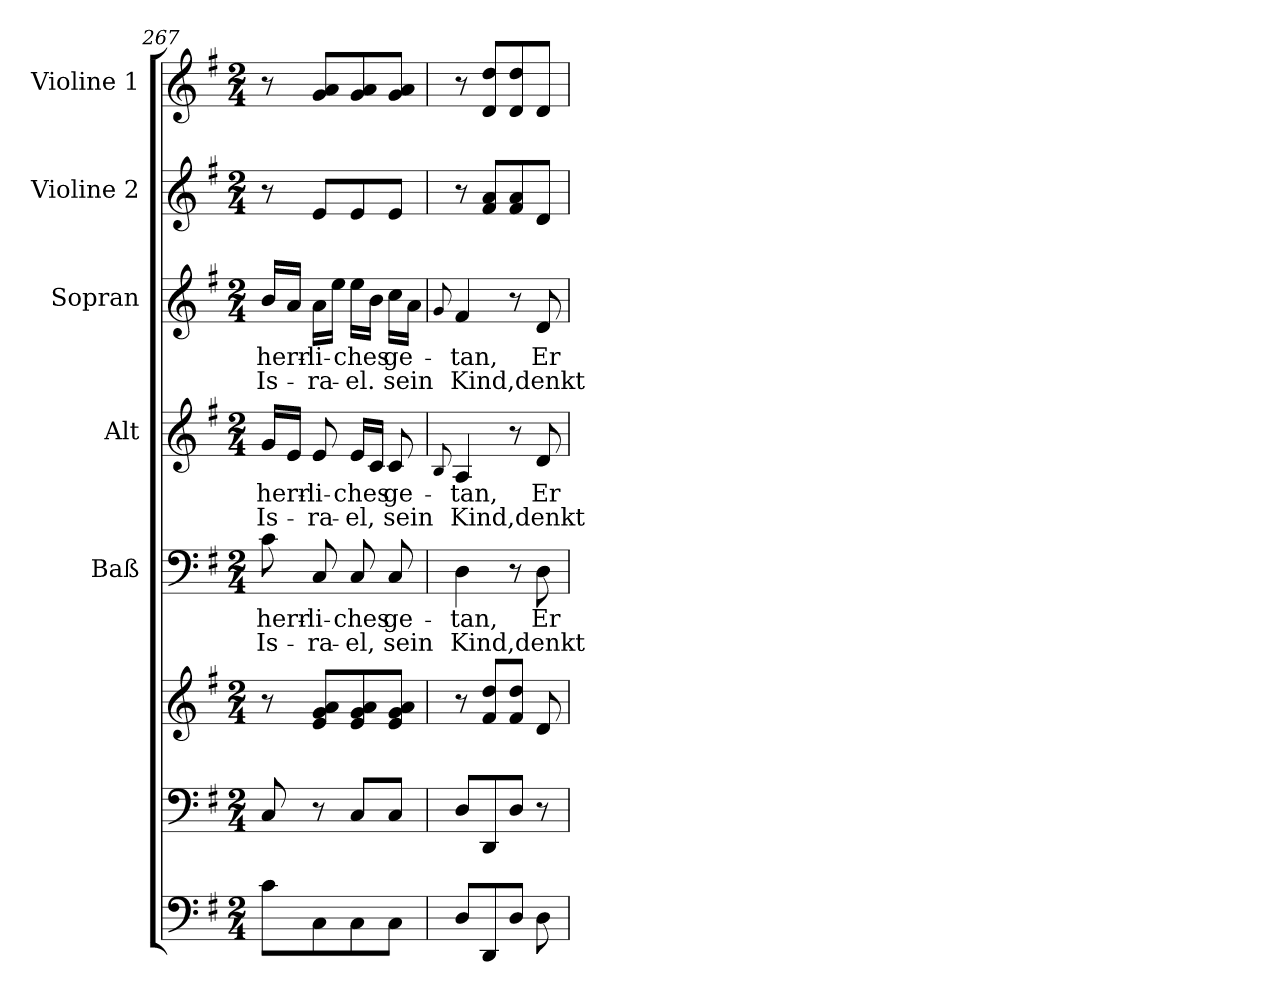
**kern	**kern	**kern	**kern	**text	**text	**kern	**text	**text	**kern	**text	**text	**kern	**kern
*part7	*part6	*part6	*part5	*part5	*part5	*part4	*part4	*part4	*part3	*part3	*part3	*part2	*part1
*staff8	*staff7	*staff6	*staff5	*staff5	*staff5	*staff4	*staff4	*staff4	*staff3	*staff3	*staff3	*staff2	*staff1
*	*	*	*I"Baß	*	*	*I"Alt	*	*	*I"Sopran	*	*	*I"Violine 2	*I"Violine 1
*	*	*	*	*	*	*	*	*	*	*	*	*I'Vln	*I'Vln
*clefF4	*clefF4	*clefG2	*clefF4	*	*	*clefG2	*	*	*clefG2	*	*	*clefG2	*clefG2
*ITrd7c12	*	*	*	*	*	*	*	*	*	*	*	*	*
*k[f#]	*k[f#]	*k[f#]	*k[f#]	*	*	*k[f#]	*	*	*k[f#]	*	*	*k[f#]	*k[f#]
*G:	*G:	*G:	*G:	*	*	*G:	*	*	*G:	*	*	*G:	*G:
*M2/4	*M2/4	*M2/4	*M2/4	*	*	*M2/4	*	*	*M2/4	*	*	*M2/4	*M2/4
=267	=267	=267	=267	=267	=267	=267	=267	=267	=267	=267	=267	=267	=267
!	!	!	!	!LO:LY:b	!LO:LY:b	!	!LO:LY:b	!LO:LY:b	!	!LO:LY:b	!LO:LY:b	!	!
8C\L	8C/	8r	8c\	herr-	Is-	16g/LL	herr-	Is-	16b/LL	herr-	Is-	8r	8r
.	.	.	.	.	.	16e/JJ	.	.	16a/JJ	.	.	.	.
!	!	!	!	!LO:LY:b	!LO:LY:b	!	!LO:LY:b	!LO:LY:b	!	!LO:LY:b	!LO:LY:b	!	!
8CC\	8r	8e/ 8g/ 8a/L	8C/	-li-	-ra-	8e/	-li-	-ra-	16a\LL	-li-	-ra-	8e/L	8g/ 8a/L
.	.	.	.	.	.	.	.	.	16ee\JJ	.	.	.	.
!	!	!	!	!LO:LY:b	!LO:LY:b	!	!LO:LY:b	!LO:LY:b	!	!LO:LY:b	!LO:LY:b	!	!
8CC\	8C/L	8e/ 8g/ 8a/	8C/	-ches	-el,	16e/LL	-ches	-el,	16ee\LL	-ches	-el.	8e/	8g/ 8a/
.	.	.	.	.	.	16c/JJ	.	.	16b\JJ	.	.	.	.
!	!	!	!	!LO:LY:b	!LO:LY:b	!	!LO:LY:b	!LO:LY:b	!	!LO:LY:b	!LO:LY:b	!	!
8CC\J	8C/J	8e/ 8g/ 8a/J	8C/	ge-	sein	8c/	ge-	sein	16cc\LL	ge-	sein	8e/J	8g/ 8a/J
.	.	.	.	.	.	.	.	.	16a\JJ	.	.	.	.
=268	=268	=268	=268	=268	=268	=268	=268	=268	=268	=268	=268	=268	=268
.	.	.	.	.	.	8qqB/	.	.	8qqg/	.	.	.	.
!	!	!	!	!LO:LY:b	!LO:LY:b	!	!LO:LY:b	!LO:LY:b	!	!LO:LY:b	!LO:LY:b	!	!
8DD/L	8D/L	8r	4D\	-tan,	Kind,	4A/	-tan,	Kind,	4f#/	-tan,	Kind,	8r	8r
8DDD/	8DD/	8f#/ 8dd/L	.	.	.	.	.	.	.	.	.	8f#/ 8a/L	8d/ 8dd/L
8DD/J	8D/J	8f#/ 8dd/J	8r	.	.	8r	.	.	8r	.	.	8f#/ 8a/	8d/ 8dd/
!	!	!	!	!LO:LY:b	!LO:LY:b	!	!LO:LY:b	!LO:LY:b	!	!LO:LY:b	!LO:LY:b	!	!
8DD\	8r	8d/	8D\	Er	denkt	8d/	Er	denkt	8d/	Er	denkt	8d/J	8d/J
=	=	=	=	=	=	=	=	=	=	=	=	=	=
*-	*-	*-	*-	*-	*-	*-	*-	*-	*-	*-	*-	*-	*-
